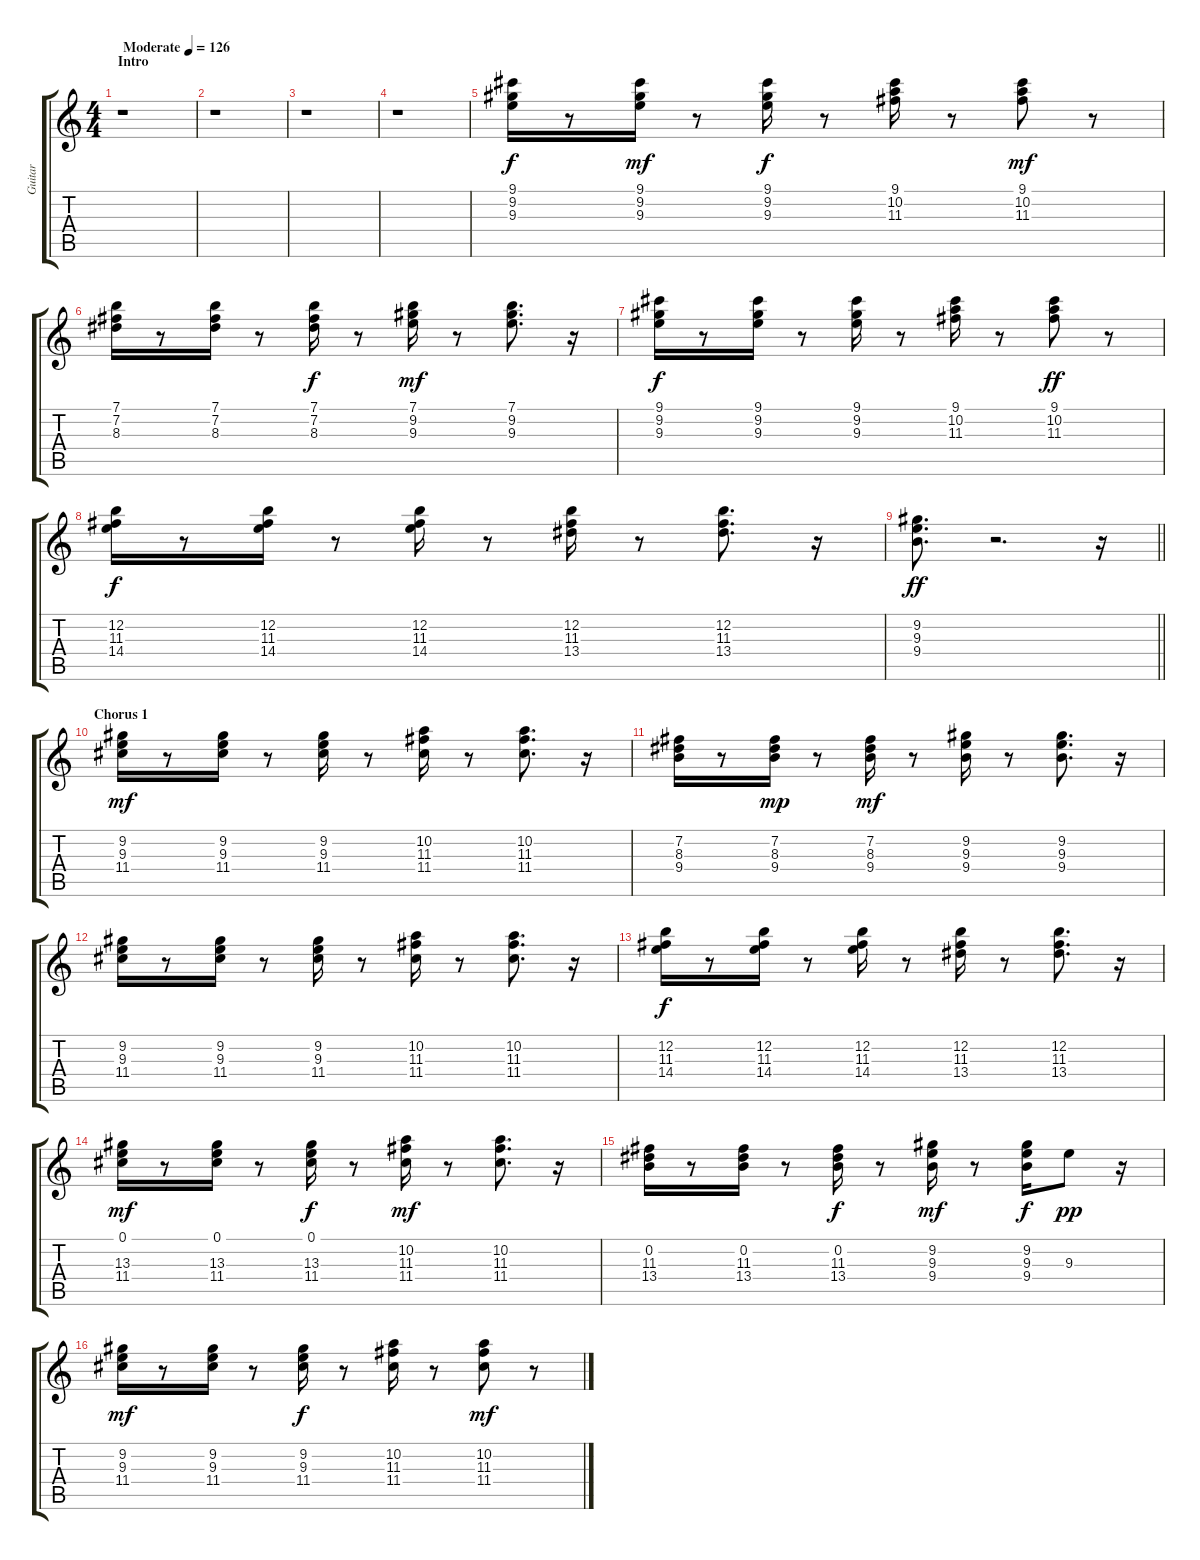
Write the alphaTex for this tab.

\track ("Guitar" "Guitar") {instrument acousticguitarsteel}
\staff {score tabs}
\tuning (E4 B3 G3 D3 A2 E2) {hide}
\ts (4 4)
\section ("" "Intro")
\tempo (126 "Moderate")
\clef g2
\ks c
r.1{dy f instrument acousticguitarsteel} |
r.1 |
r.1 |
r.1 |
(9.1 9.2 9.3).16 r.8 (9.1 9.2 9.3).16{dy mf} r.8 (9.1 9.2 9.3).16{dy f} r.8 (9.1 10.2 11.3).16 r.8 (9.1 10.2 11.3).8{dy mf} r.8 |
(7.1 7.2 8.3).16 r.8 (7.1 7.2 8.3).16 r.8 (7.1 7.2 8.3).16{dy f} r.8 (7.1 9.2 9.3).16{dy mf} r.8 (7.1 9.2 9.3).8{d} r.16 |
(9.1 9.2 9.3).16{dy f} r.8 (9.1 9.2 9.3).16 r.8 (9.1 9.2 9.3).16 r.8 (9.1 10.2 11.3).16 r.8 (9.1 10.2 11.3).8{dy ff} r.8 |
(12.2 11.3 14.4).16{dy f} r.8 (12.2 11.3 14.4).16 r.8 (12.2 11.3 14.4).16 r.8 (12.2 11.3 13.4).16 r.8 (12.2 11.3 13.4).8{d} r.16 |
\barLineRight lightlight
(9.2 9.3 9.4).8{d dy ff} r.2{d} r.16 |
\section ("" "Chorus 1")
(9.2 9.3 11.4).16{dy mf} r.8 (9.2 9.3 11.4).16 r.8 (9.2 9.3 11.4).16 r.8 (10.2 11.3 11.4).16 r.8 (10.2 11.3 11.4).8{d} r.16 |
(7.2 8.3 9.4).16 r.8 (7.2 8.3 9.4).16{dy mp} r.8 (7.2 8.3 9.4).16{dy mf} r.8 (9.2 9.3 9.4).16 r.8 (9.2 9.3 9.4).8{d} r.16 |
(9.2 9.3 11.4).16 r.8 (9.2 9.3 11.4).16 r.8 (9.2 9.3 11.4).16 r.8 (10.2 11.3 11.4).16 r.8 (10.2 11.3 11.4).8{d} r.16 |
(12.2 11.3 14.4).16{dy f} r.8 (12.2 11.3 14.4).16 r.8 (12.2 11.3 14.4).16 r.8 (12.2 11.3 13.4).16 r.8 (12.2 11.3 13.4).8{d} r.16 |
(0.1 13.3 11.4).16{dy mf} r.8 (0.1 13.3 11.4).16 r.8 (0.1 13.3 11.4).16{dy f} r.8 (10.2 11.3 11.4).16{dy mf} r.8 (10.2 11.3 11.4).8{d} r.16 |
(0.2 11.3 13.4).16 r.8 (0.2 11.3 13.4).16 r.8 (0.2 11.3 13.4).16{dy f} r.8 (9.2 9.3 9.4).16{dy mf} r.8 (9.2 9.3 9.4).16{dy f} 9.3.8{dy pp} r.16 |
(9.2 9.3 11.4).16{dy mf} r.8 (9.2 9.3 11.4).16 r.8 (9.2 9.3 11.4).16{dy f} r.8 (10.2 11.3 11.4).16 r.8 (10.2 11.3 11.4).8{dy mf} r.8
